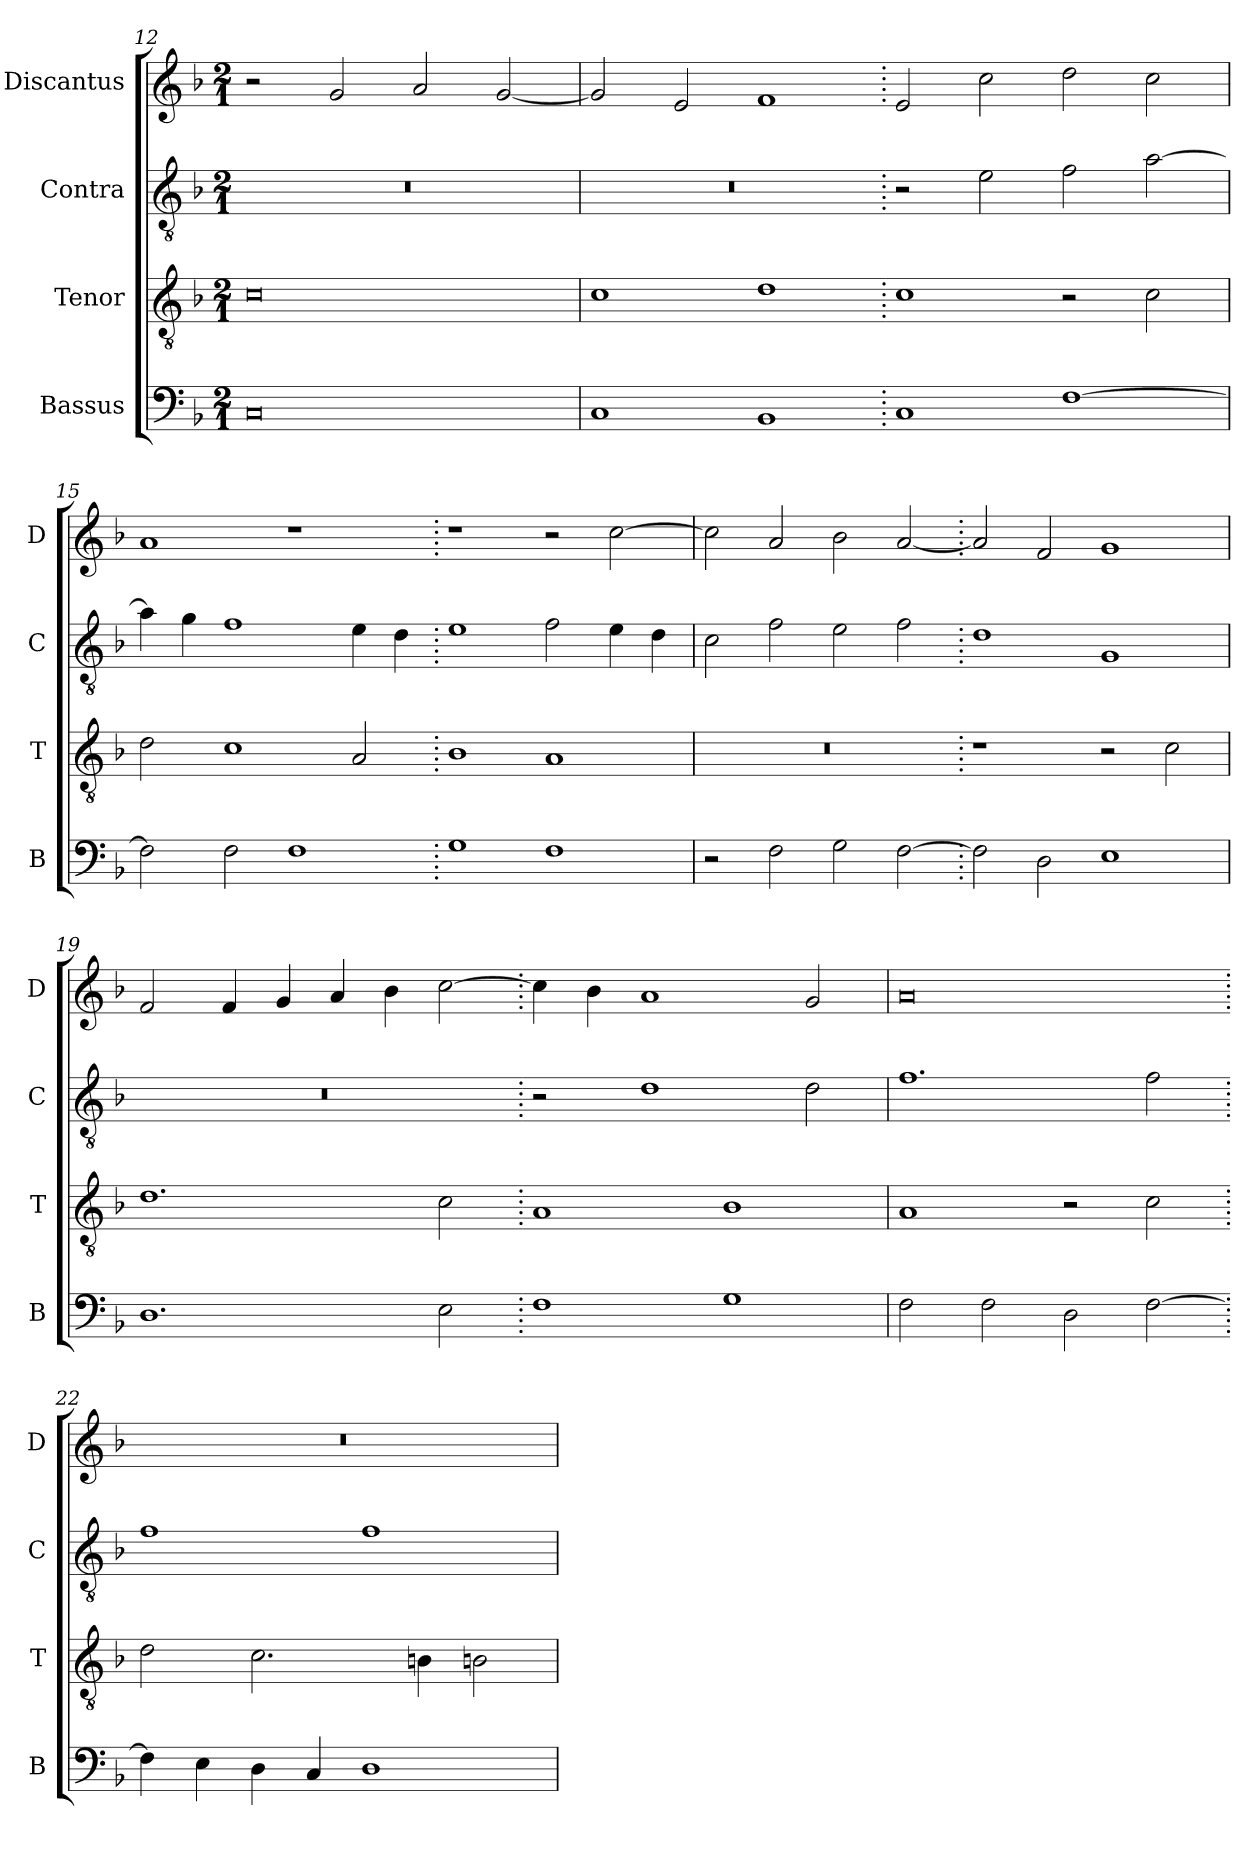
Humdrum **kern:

**kern	**kern	**kern	**kern
*part4	*part3	*part2	*part1
*staff4	*staff3	*staff2	*staff1
*I"Bassus	*I"Tenor	*I"Contra	*I"Discantus
*I'B	*I'T	*I'C	*I'D
*clefF4	*clefGv2	*clefGv2	*clefG2
*k[b-]	*k[b-]	*k[b-]	*k[b-]
*M2/1	*M2/1	*M2/1	*M2/1
=12	=12	=12	=12
0C	0c	0r	2r
.	.	.	2g/
.	.	.	2a/
.	.	.	[2g/
=13	=13	=13	=13
1C	1c	0r	2g/]
.	.	.	2e/
1BB-	1d	.	1f
=14.	=14.	=14.	=14.
1C	1c	2r	2e/
.	.	2e\	2cc\
[1F	2r	2f\	2dd\
.	2c\	[2a\	2cc\
=15	=15	=15	=15
2F\]	2d\	4a\]	1a
.	.	4g\	.
2F\	1c	1f	.
1F	.	.	1r
.	2A/	4e\	.
.	.	4d\	.
=16.	=16.	=16.	=16.
1G	1B-	1e	1r
1F	1A	2f\	2r
.	.	4e\	[2cc\
.	.	4d\	.
=17	=17	=17	=17
2r	0r	2c\	2cc\]
2F\	.	2f\	2a/
2G\	.	2e\	2b-\
[2F\	.	2f\	[2a/
=18.	=18.	=18.	=18.
2F\]	1r	1d	2a/]
2D\	.	.	2f/
1E	2r	1G	1g
.	2c\	.	.
=19	=19	=19	=19
1.D	1.d	0r	2f/
.	.	.	4f/
.	.	.	4g/
.	.	.	4a/
.	.	.	4b-\
2E\	2c\	.	[2cc\
=20.	=20.	=20.	=20.
1F	1A	2r	4cc\]
.	.	.	4b-\
.	.	1d	1a
1G	1B-	.	.
.	.	2d\	2g/
=21	=21	=21	=21
2F\	1A	1.f	0a
2F\	.	.	.
2D\	2r	.	.
[2F\	2c\	2f\	.
=22.	=22.	=22.	=22.
4F\]	2d\	1f	0r
4E\	.	.	.
4D\	2.c\	.	.
4C/	.	.	.
1D	.	1f	.
.	4Bn\	.	.
.	2Bn\	.	.
=	=	=	=
*-	*-	*-	*-
